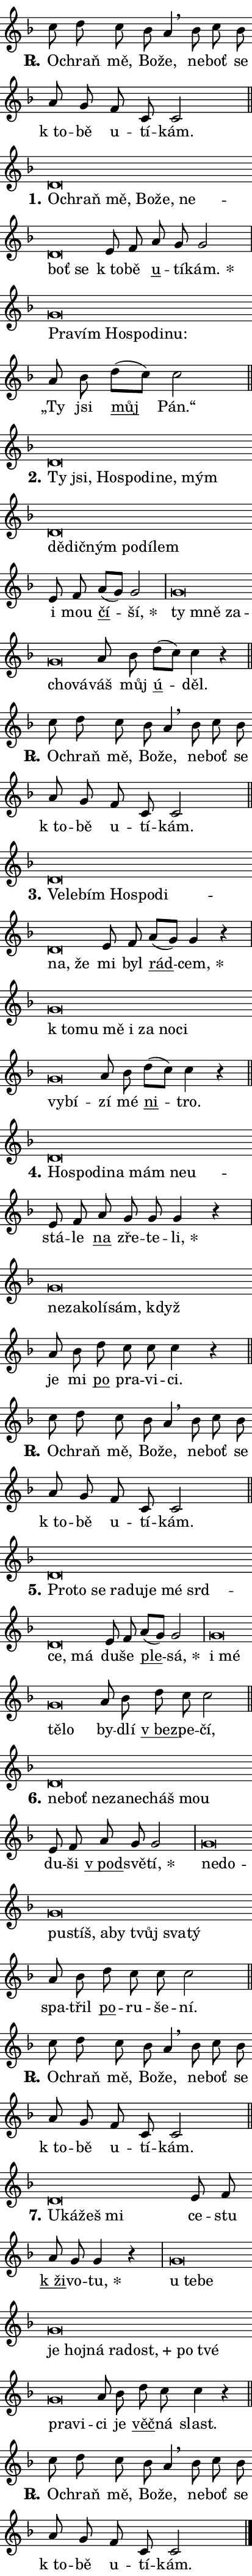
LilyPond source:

\version "2.24.0"
\header { tagline = "" }
\paper {
  indent = 0\cm
  top-margin = 0\cm
  right-margin = 0\cm
  bottom-margin = 0\cm
  left-margin = 0\cm
  paper-width = 7\cm
  page-breaking = #ly:one-page-breaking
  system-system-spacing.basic-distance = #11
  score-system-spacing.basic-distance = #11
  ragged-last = ##f
}


%% Author: Thomas Morley
%% https://lists.gnu.org/archive/html/lilypond-user/2020-05/msg00002.html
#(define (line-position grob)
"Returns position of @var[grob} in current system:
   @code{'start}, if at first time-step
   @code{'end}, if at last time-step
   @code{'middle} otherwise
"
  (let* ((col (ly:item-get-column grob))
         (ln (ly:grob-object col 'left-neighbor))
         (rn (ly:grob-object col 'right-neighbor))
         (col-to-check-left (if (ly:grob? ln) ln col))
         (col-to-check-right (if (ly:grob? rn) rn col))
         (break-dir-left
           (and
             (ly:grob-property col-to-check-left 'non-musical #f)
             (ly:item-break-dir col-to-check-left)))
         (break-dir-right
           (and
             (ly:grob-property col-to-check-right 'non-musical #f)
             (ly:item-break-dir col-to-check-right))))
        (cond ((eqv? 1 break-dir-left) 'start)
              ((eqv? -1 break-dir-right) 'end)
              (else 'middle))))

#(define (tranparent-at-line-position vctor)
  (lambda (grob)
  "Relying on @code{line-position} select the relevant enry from @var{vctor}.
Used to determine transparency,"
    (case (line-position grob)
      ((end) (not (vector-ref vctor 0)))
      ((middle) (not (vector-ref vctor 1)))
      ((start) (not (vector-ref vctor 2))))))

noteHeadBreakVisibility =
#(define-music-function (break-visibility)(vector?)
"Makes @code{NoteHead}s transparent relying on @var{break-visibility}"
#{
  \override NoteHead.transparent =
    #(tranparent-at-line-position break-visibility)
#})

#(define delete-ledgers-for-transparent-note-heads
  (lambda (grob)
    "Reads whether a @code{NoteHead} is transparent.
If so this @code{NoteHead} is removed from @code{'note-heads} from
@var{grob}, which is supposed to be @code{LedgerLineSpanner}.
As a result ledgers are not printed for this @code{NoteHead}"
    (let* ((nhds-array (ly:grob-object grob 'note-heads))
           (nhds-list
             (if (ly:grob-array? nhds-array)
                 (ly:grob-array->list nhds-array)
                 '()))
           ;; Relies on the transparent-property being done before
           ;; Staff.LedgerLineSpanner.after-line-breaking is executed.
           ;; This is fragile ...
           (to-keep
             (remove
               (lambda (nhd)
                 (ly:grob-property nhd 'transparent #f))
               nhds-list)))
      ;; TODO find a better method to iterate over grob-arrays, similiar
      ;; to filter/remove etc for lists
      ;; For now rebuilt from scratch
      (set! (ly:grob-object grob 'note-heads)  '())
      (for-each
        (lambda (nhd)
          (ly:pointer-group-interface::add-grob grob 'note-heads nhd))
        to-keep))))

hideNotes = {
  \noteHeadBreakVisibility #begin-of-line-visible
}
unHideNotes = {
  \noteHeadBreakVisibility #all-visible
}

% work-around for resetting accidentals
% https://lilypond.org/doc/v2.23/Documentation/notation/displaying-rhythms#unmetered-music
cadenzaMeasure = {
  \cadenzaOff
  \partial 1024 s1024
  \cadenzaOn
}

#(define-markup-command (accent layout props text) (markup?)
  "Underline accented syllable"
  (interpret-markup layout props
    #{\markup \override #'(offset . 4.3) \underline { #text }#}))

responsum = \markup \concat {
  "R" \hspace #-1.05 \path #0.1 #'((moveto 0 0.07) (lineto 0.9 0.8)) \hspace #0.05 "."
}

\layout {
    \context {
        \Staff
        \remove "Time_signature_engraver"
        \override LedgerLineSpanner.after-line-breaking = #delete-ledgers-for-transparent-note-heads
    }
    \context {
        \Voice {
            \override NoteHead.output-attributes = #'((class . "notehead"))
            \override Hairpin.height = #0.55
        }
    }
    \context {
        \Lyrics {
            \override StanzaNumber.output-attributes = #'((class . "stanzanumber"))
            \override LyricSpace.minimum-distance = #0.9
            \override LyricText.font-name = #"TeX Gyre Schola"
            \override LyricText.font-size = 1
            \override StanzaNumber.font-name = #"TeX Gyre Schola Bold"
            \override StanzaNumber.font-size = 1
        }
    }
}

% magnetic-lyrics.ily
%
%   written by
%     Jean Abou Samra <jean@abou-samra.fr>
%     Werner Lemberg <wl@gnu.org>
%
%   adapted by
%     Jiri Hon <jiri.hon@gmail.com>
%
% Version 2022-Apr-15

% https://www.mail-archive.com/lilypond-user@gnu.org/msg149350.html

#(define (Left_hyphen_pointer_engraver context)
   "Collect syllable-hyphen-syllable occurrences in lyrics and store
them in properties.  This engraver only looks to the left.  For
example, if the lyrics input is @code{foo -- bar}, it does the
following.

@itemize @bullet
@item
Set the @code{text} property of the @code{LyricHyphen} grob between
@q{foo} and @q{bar} to @code{foo}.

@item
Set the @code{left-hyphen} property of the @code{LyricText} grob with
text @q{foo} to the @code{LyricHyphen} grob between @q{foo} and
@q{bar}.
@end itemize

Use this auxiliary engraver in combination with the
@code{lyric-@/text::@/apply-@/magnetic-@/offset!} hook."
   (let ((hyphen #f)
         (text #f))
     (make-engraver
      (acknowledgers
       ((lyric-syllable-interface engraver grob source-engraver)
        (set! text grob)))
      (end-acknowledgers
       ((lyric-hyphen-interface engraver grob source-engraver)
        ;(when (not (grob::has-interface grob 'lyric-space-interface))
          (set! hyphen grob)));)
      ((stop-translation-timestep engraver)
       (when (and text hyphen)
         (ly:grob-set-object! text 'left-hyphen hyphen))
       (set! text #f)
       (set! hyphen #f)))))

#(define (lyric-text::apply-magnetic-offset! grob)
   "If the space between two syllables is less than the value in
property @code{LyricText@/.details@/.squash-threshold}, move the right
syllable to the left so that it gets concatenated with the left
syllable.

Use this function as a hook for
@code{LyricText@/.after-@/line-@/breaking} if the
@code{Left_@/hyphen_@/pointer_@/engraver} is active."
   (let ((hyphen (ly:grob-object grob 'left-hyphen #f)))
     (when hyphen
       (let ((left-text (ly:spanner-bound hyphen LEFT)))
         (when (grob::has-interface left-text 'lyric-syllable-interface)
           (let* ((common (ly:grob-common-refpoint grob left-text X))
                  (this-x-ext (ly:grob-extent grob common X))
                  (left-x-ext
                   (begin
                     ;; Trigger magnetism for left-text.
                     (ly:grob-property left-text 'after-line-breaking)
                     (ly:grob-extent left-text common X)))
                  ;; `delta` is the gap width between two syllables.
                  (delta (- (interval-start this-x-ext)
                            (interval-end left-x-ext)))
                  (details (ly:grob-property grob 'details))
                  (threshold (assoc-get 'squash-threshold details 0.2)))
             (when (< delta threshold)
               (let* (;; We have to manipulate the input text so that
                      ;; ligatures crossing syllable boundaries are not
                      ;; disabled.  For languages based on the Latin
                      ;; script this is essentially a beautification.
                      ;; However, for non-Western scripts it can be a
                      ;; necessity.
                      (lt (ly:grob-property left-text 'text))
                      (rt (ly:grob-property grob 'text))
                      (is-space (grob::has-interface hyphen 'lyric-space-interface))
                      (space (if is-space " " ""))
                      (space-markup (grob-interpret-markup grob " "))
                      (space-size (interval-length (ly:stencil-extent space-markup X)))
                      (extra-delta (if is-space space-size 0))
                      ;; Append new syllable.
                      (ltrt-space (if (and (string? lt) (string? rt))
                                (string-append lt space rt)
                                (make-concat-markup (list lt space rt))))
                      ;; Right-align `ltrt` to the right side.
                      (ltrt-space-markup (grob-interpret-markup
                               grob
                               (make-translate-markup
                                (cons (interval-length this-x-ext) 0)
                                (make-right-align-markup ltrt-space)))))
                 (begin
                   ;; Don't print `left-text`.
                   (ly:grob-set-property! left-text 'stencil #f)
                   ;; Set text and stencil (which holds all collected
                   ;; syllables so far) and shift it to the left.
                   (ly:grob-set-property! grob 'text ltrt-space)
                   (ly:grob-set-property! grob 'stencil ltrt-space-markup)
                   (ly:grob-translate-axis! grob (- (- delta extra-delta)) X))))))))))


#(define (lyric-hyphen::displace-bounds-first grob)
   ;; Make very sure this callback isn't triggered too early.
   (let ((left (ly:spanner-bound grob LEFT))
         (right (ly:spanner-bound grob RIGHT)))
     (ly:grob-property left 'after-line-breaking)
     (ly:grob-property right 'after-line-breaking)
     (ly:lyric-hyphen::print grob)))

squashThreshold = #0.4

\layout {
  \context {
    \Lyrics
    \consists #Left_hyphen_pointer_engraver
    \override LyricText.after-line-breaking =
      #lyric-text::apply-magnetic-offset!
    \override LyricHyphen.stencil = #lyric-hyphen::displace-bounds-first
    \override LyricText.details.squash-threshold = \squashThreshold
    \override LyricHyphen.minimum-distance = 0
    \override LyricHyphen.minimum-length = \squashThreshold
  }
}

squash = \override LyricText.details.squash-threshold = 9999
unSquash = \override LyricText.details.squash-threshold = \squashThreshold

left = \override LyricText.self-alignment-X = #LEFT
unLeft = \revert LyricText.self-alignment-X

starOffset = #(lambda (grob) 
                (let ((x_offset (ly:self-alignment-interface::aligned-on-x-parent grob)))
                  (if (= x_offset 0) 0 (+ x_offset 1.2))))

star = #(define-music-function (syllable)(string?)
"Append star separator at the end of a syllable"
#{
  \once \override LyricText.X-offset = #starOffset
  \lyricmode { \markup {
    #syllable
    \override #'((font-name . "TeX Gyre Schola Bold")) \hspace #0.2 \lower #0.65 \larger "*"
  } }
#})

starAccent = #(define-music-function (syllable)(string?)
"Append star separator at the end of a syllable and make accent"
#{
  \once \override LyricText.X-offset = #starOffset
  \lyricmode { \markup {
    \accent #syllable
    \override #'((font-name . "TeX Gyre Schola Bold")) \hspace #0.2 \lower #0.65 \larger "*"
  } }
#})

breath = #(define-music-function (syllable)(string?)
"Append breathing indicator at the end of a syllable"
#{
  \lyricmode { \markup { #syllable "+" } }
#})

optionalBreath = #(define-music-function (syllable)(string?)
"Append optional breathing indicator at the end of a syllable"
#{
  \lyricmode { \markup { #syllable "(+)" } }
#})


\score {
    <<
        \new Voice = "melody" { \cadenzaOn \key f \major \relative { c''8 d c bes a4 \breathe \bar "" bes8 c bes \bar "" a g \bar "" f c c2 \cadenzaMeasure \bar "||" \break } }
        \new Lyrics \lyricsto "melody" { \lyricmode { \set stanza = \responsum
O -- chraň mě, Bo -- že, ne -- boť se "k to" -- bě u -- tí -- kám. } }
    >>
    \layout {}
}

\score {
    <<
        \new Voice = "melody" { \cadenzaOn \key f \major \relative { d'\breve*1/16 \hideNotes \breve*1/16 \bar "" \breve*1/16 \bar "" \breve*1/16 \bar "" \breve*1/16 \bar "" \breve*1/16 \bar "" \breve*1/16 \breve*1/16 \bar "" \unHideNotes e8 f \bar "" a g g2 \cadenzaMeasure \bar "|" g\breve*1/16 \hideNotes \breve*1/16 \bar "" \breve*1/16 \bar "" \breve*1/16 \bar "" \breve*1/16 \breve*1/16 \bar "" \unHideNotes a8 bes \bar "" d[( c)] c2 \cadenzaMeasure \bar "||" \break } }
        \new Lyrics \lyricsto "melody" { \lyricmode { \set stanza = "1."
\left O -- \squash chraň mě, Bo -- že, ne -- boť se \unLeft \unSquash "k to" -- bě \markup \accent u -- tí -- \star kám. \left Pra -- \squash vím Ho -- spo -- di -- nu: \unLeft \unSquash „Ty jsi \markup \accent můj Pán.“ } }
    >>
    \layout {}
}

\score {
    <<
        \new Voice = "melody" { \cadenzaOn \key f \major \relative { d'\breve*1/16 \hideNotes \breve*1/16 \bar "" \breve*1/16 \bar "" \breve*1/16 \bar "" \breve*1/16 \bar "" \breve*1/16 \bar "" \breve*1/16 \bar "" \breve*1/16 \bar "" \breve*1/16 \bar "" \breve*1/16 \bar "" \breve*1/16 \bar "" \breve*1/16 \breve*1/16 \bar "" \unHideNotes e8 f \bar "" a[( g)] g2 \cadenzaMeasure \bar "|" g\breve*1/16 \hideNotes \breve*1/16 \bar "" \breve*1/16 \bar "" \breve*1/16 \breve*1/16 \bar "" \unHideNotes a8 bes \bar "" d[( c)] c4 r \cadenzaMeasure \bar "||" \break } }
        \new Lyrics \lyricsto "melody" { \lyricmode { \set stanza = "2."
\left Ty \squash jsi, Ho -- spo -- di -- ne, mým dě -- dič -- ným po -- dí -- lem \unLeft \unSquash i mou \markup \accent čí -- \star ší, \left ty \squash mně za -- cho -- vá -- \unLeft \unSquash váš můj \markup \accent ú -- děl. } }
    >>
    \layout {}
}

\score {
    <<
        \new Voice = "melody" { \cadenzaOn \key f \major \relative { c''8 d c bes a4 \breathe \bar "" bes8 c bes \bar "" a g \bar "" f c c2 \cadenzaMeasure \bar "||" \break } }
        \new Lyrics \lyricsto "melody" { \lyricmode { \set stanza = \responsum
O -- chraň mě, Bo -- že, ne -- boť se "k to" -- bě u -- tí -- kám. } }
    >>
    \layout {}
}

\score {
    <<
        \new Voice = "melody" { \cadenzaOn \key f \major \relative { d'\breve*1/16 \hideNotes \breve*1/16 \bar "" \breve*1/16 \bar "" \breve*1/16 \bar "" \breve*1/16 \bar "" \breve*1/16 \bar "" \breve*1/16 \breve*1/16 \bar "" \unHideNotes e8 f \bar "" a[( g)] g4 r \cadenzaMeasure \bar "|" g\breve*1/16 \hideNotes \breve*1/16 \bar "" \breve*1/16 \bar "" \breve*1/16 \bar "" \breve*1/16 \bar "" \breve*1/16 \bar "" \breve*1/16 \bar "" \breve*1/16 \breve*1/16 \bar "" \unHideNotes a8 bes \bar "" d[( c)] c4 r \cadenzaMeasure \bar "||" \break } }
        \new Lyrics \lyricsto "melody" { \lyricmode { \set stanza = "3."
\left Ve -- \squash le -- bím Ho -- spo -- di -- na, že \unLeft \unSquash mi byl \markup \accent rád -- \star cem, \left "k to" -- \squash mu mě i za no -- ci vy -- bí -- \unLeft \unSquash zí mé \markup \accent ni -- tro. } }
    >>
    \layout {}
}

\score {
    <<
        \new Voice = "melody" { \cadenzaOn \key f \major \relative { d'\breve*1/16 \hideNotes \breve*1/16 \bar "" \breve*1/16 \bar "" \breve*1/16 \bar "" \breve*1/16 \bar "" \breve*1/16 \breve*1/16 \bar "" \unHideNotes e8 f \bar "" a g g g4 r \cadenzaMeasure \bar "|" g\breve*1/16 \hideNotes \breve*1/16 \bar "" \breve*1/16 \bar "" \breve*1/16 \bar "" \breve*1/16 \breve*1/16 \bar "" \unHideNotes a8 bes \bar "" d c c c4 r \cadenzaMeasure \bar "||" \break } }
        \new Lyrics \lyricsto "melody" { \lyricmode { \set stanza = "4."
\left Ho -- \squash spo -- di -- na mám ne -- u -- \unLeft \unSquash stá -- le \markup \accent na zře -- te -- \star li, \left ne -- \squash za -- ko -- lí -- sám, když \unLeft \unSquash je mi \markup \accent po pra -- vi -- ci. } }
    >>
    \layout {}
}

\score {
    <<
        \new Voice = "melody" { \cadenzaOn \key f \major \relative { c''8 d c bes a4 \breathe \bar "" bes8 c bes \bar "" a g \bar "" f c c2 \cadenzaMeasure \bar "||" \break } }
        \new Lyrics \lyricsto "melody" { \lyricmode { \set stanza = \responsum
O -- chraň mě, Bo -- že, ne -- boť se "k to" -- bě u -- tí -- kám. } }
    >>
    \layout {}
}

\score {
    <<
        \new Voice = "melody" { \cadenzaOn \key f \major \relative { d'\breve*1/16 \hideNotes \breve*1/16 \bar "" \breve*1/16 \bar "" \breve*1/16 \bar "" \breve*1/16 \bar "" \breve*1/16 \bar "" \breve*1/16 \bar "" \breve*1/16 \bar "" \breve*1/16 \breve*1/16 \bar "" \unHideNotes e8 f \bar "" a[( g)] g2 \cadenzaMeasure \bar "|" g\breve*1/16 \hideNotes \breve*1/16 \bar "" \breve*1/16 \breve*1/16 \bar "" \unHideNotes a8 bes \bar "" d c c2 \cadenzaMeasure \bar "||" \break } }
        \new Lyrics \lyricsto "melody" { \lyricmode { \set stanza = "5."
\left Pro -- \squash to se ra -- du -- je mé srd -- ce, má \unLeft \unSquash du -- še \markup \accent ple -- \star sá, \left i \squash mé tě -- lo \unLeft \unSquash by -- dlí \markup \accent "v bez" -- pe -- čí, } }
    >>
    \layout {}
}

\score {
    <<
        \new Voice = "melody" { \cadenzaOn \key f \major \relative { d'\breve*1/16 \hideNotes \breve*1/16 \bar "" \breve*1/16 \bar "" \breve*1/16 \bar "" \breve*1/16 \bar "" \breve*1/16 \breve*1/16 \bar "" \unHideNotes e8 f \bar "" a g g2 \cadenzaMeasure \bar "|" g\breve*1/16 \hideNotes \breve*1/16 \bar "" \breve*1/16 \bar "" \breve*1/16 \bar "" \breve*1/16 \bar "" \breve*1/16 \bar "" \breve*1/16 \bar "" \breve*1/16 \breve*1/16 \bar "" \unHideNotes a8 bes \bar "" d c c c2 \cadenzaMeasure \bar "||" \break } }
        \new Lyrics \lyricsto "melody" { \lyricmode { \set stanza = "6."
\left ne -- \squash boť ne -- za -- ne -- cháš mou \unLeft \unSquash du -- ši \markup \accent "v pod" -- svě -- \star tí, \left ne -- \squash do -- pu -- stíš, a -- by tvůj sva -- tý \unLeft \unSquash spa -- třil \markup \accent po -- ru -- še -- ní. } }
    >>
    \layout {}
}

\score {
    <<
        \new Voice = "melody" { \cadenzaOn \key f \major \relative { c''8 d c bes a4 \breathe \bar "" bes8 c bes \bar "" a g \bar "" f c c2 \cadenzaMeasure \bar "||" \break } }
        \new Lyrics \lyricsto "melody" { \lyricmode { \set stanza = \responsum
O -- chraň mě, Bo -- že, ne -- boť se "k to" -- bě u -- tí -- kám. } }
    >>
    \layout {}
}

\score {
    <<
        \new Voice = "melody" { \cadenzaOn \key f \major \relative { d'\breve*1/16 \hideNotes \breve*1/16 \bar "" \breve*1/16 \breve*1/16 \bar "" \unHideNotes e8 f \bar "" a g g4 r \cadenzaMeasure \bar "|" g\breve*1/16 \hideNotes \breve*1/16 \bar "" \breve*1/16 \bar "" \breve*1/16 \bar "" \breve*1/16 \bar "" \breve*1/16 \bar "" \breve*1/16 \bar "" \breve*1/16 \bar "" \breve*1/16 \bar "" \breve*1/16 \bar "" \breve*1/16 \breve*1/16 \bar "" \unHideNotes a8 bes \bar "" d c c4 r \cadenzaMeasure \bar "||" \break } }
        \new Lyrics \lyricsto "melody" { \lyricmode { \set stanza = "7."
\left U -- \squash ká -- žeš mi \unLeft \unSquash ce -- stu \markup \accent "k ži" -- vo -- \star tu, \left u \squash te -- be je hoj -- ná ra -- \breath "dost," po tvé pra -- vi -- \unLeft \unSquash ci je \markup \accent věč -- ná slast. } }
    >>
    \layout {}
}

\score {
    <<
        \new Voice = "melody" { \cadenzaOn \key f \major \relative { c''8 d c bes a4 \breathe \bar "" bes8 c bes \bar "" a g \bar "" f c c2 \cadenzaMeasure \bar "||" \break } \bar "|." }
        \new Lyrics \lyricsto "melody" { \lyricmode { \set stanza = \responsum
O -- chraň mě, Bo -- že, ne -- boť se "k to" -- bě u -- tí -- kám. } }
    >>
    \layout {}
}
